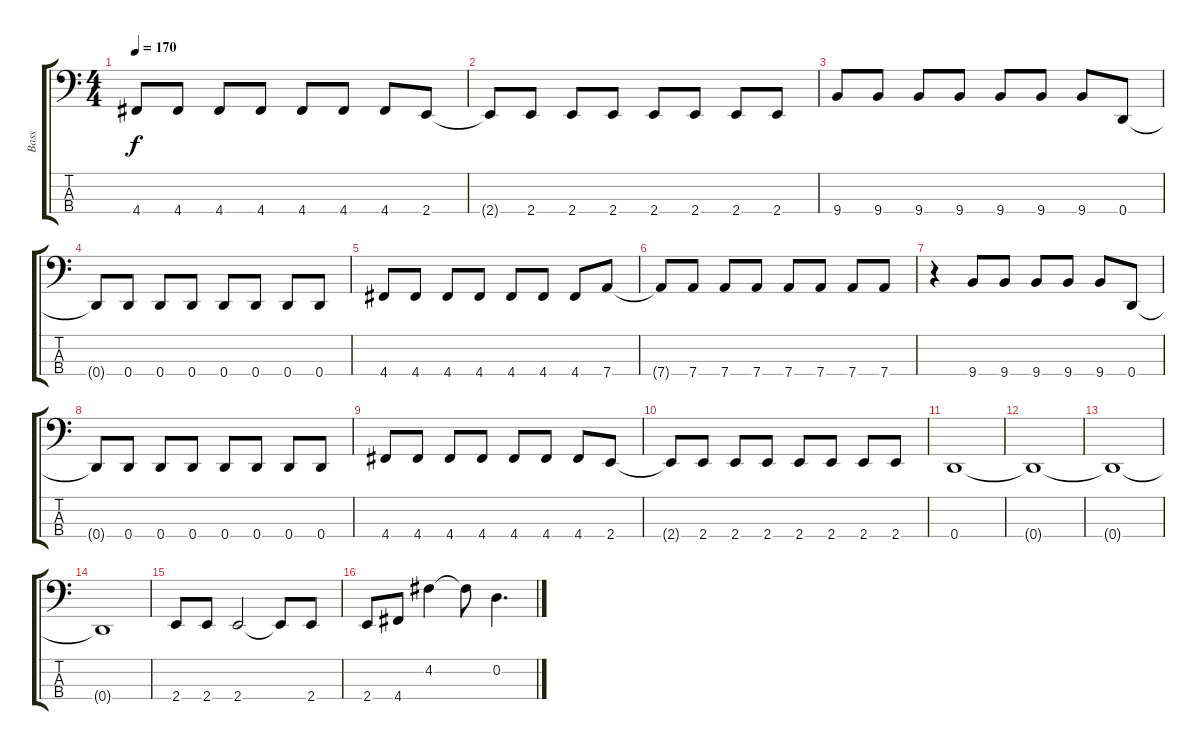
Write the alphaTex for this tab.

\track ("Bass" "Bass") {instrument electricbasspick}
\staff {score tabs}
\tuning (G2 D2 A1 D1) {hide}
\ts (4 4)
\tempo 170
\clef f4
\ks c
4.4.8{dy f} 4.4.8 4.4.8 4.4.8 4.4.8 4.4.8 4.4.8 2.4.8 |
2.4{t}.8 2.4.8 2.4.8 2.4.8 2.4.8 2.4.8 2.4.8 2.4.8 |
9.4.8 9.4.8 9.4.8 9.4.8 9.4.8 9.4.8 9.4.8 0.4.8 |
0.4{t}.8 0.4.8 0.4.8 0.4.8 0.4.8 0.4.8 0.4.8 0.4.8 |
4.4.8 4.4.8 4.4.8 4.4.8 4.4.8 4.4.8 4.4.8 7.4.8 |
7.4{t}.8 7.4.8 7.4.8 7.4.8 7.4.8 7.4.8 7.4.8 7.4.8 |
r.4 9.4.8 9.4.8 9.4.8 9.4.8 9.4.8 0.4.8 |
0.4{t}.8 0.4.8 0.4.8 0.4.8 0.4.8 0.4.8 0.4.8 0.4.8 |
4.4.8 4.4.8 4.4.8 4.4.8 4.4.8 4.4.8 4.4.8 2.4.8 |
2.4{t}.8 2.4.8 2.4.8 2.4.8 2.4.8 2.4.8 2.4.8 2.4.8 |
0.4.1 |
0.4{t}.1 |
0.4{t}.1 |
0.4{t}.1 |
2.4.8 2.4.8 2.4.2 2.4{t}.8 2.4.8 |
2.4.8 4.4.8 4.2.4 4.2{t}.8 0.2.4{d}
